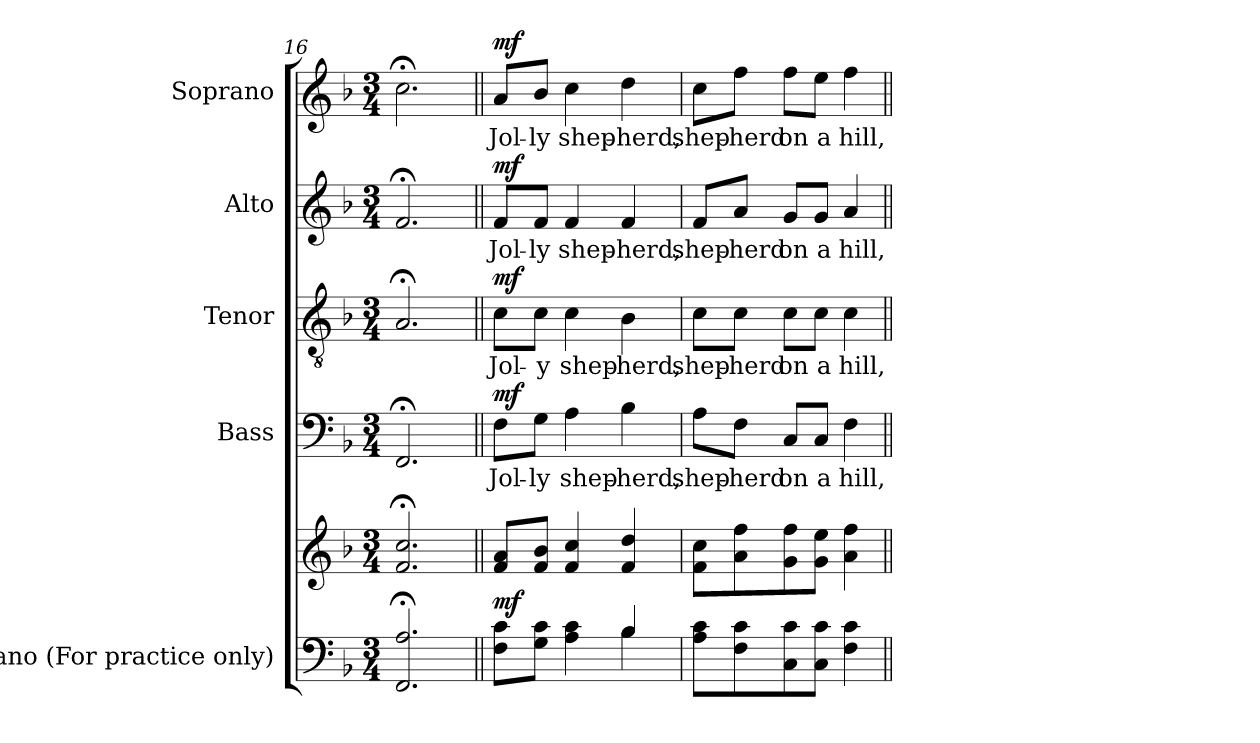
**kern	**kern	**dynam	**kern	**text	**dynam	**kern	**text	**dynam	**kern	**text	**dynam	**kern	**text	**dynam
*part5	*part5	*part5	*part4	*part4	*part4	*part3	*part3	*part3	*part2	*part2	*part2	*part1	*part1	*part1
*staff6	*staff5	*staff5/6	*staff4	*staff4	*staff4	*staff3	*staff3	*staff3	*staff2	*staff2	*staff2	*staff1	*staff1	*staff1
*I"Piano (For practice only)	*	*	*I"Bass	*	*	*I"Tenor	*	*	*I"Alto	*	*	*I"Soprano	*	*
*I'Pno.	*	*	*I'B.	*	*	*I'T.	*	*	*I'A.	*	*	*I'S.	*	*
*clefF4	*clefG2	*	*clefF4	*	*	*clefGv2	*	*	*clefG2	*	*	*clefG2	*	*
*	*	*	*	*	*	*ITrd7c12	*	*	*	*	*	*	*	*
*k[b-]	*k[b-]	*	*k[b-]	*	*	*k[b-]	*	*	*k[b-]	*	*	*k[b-]	*	*
*F:	*F:	*	*F:	*	*	*F:	*	*	*F:	*	*	*F:	*	*
*M3/4	*M3/4	*	*M3/4	*	*	*M3/4	*	*	*M3/4	*	*	*M3/4	*	*
=16	=16	=16	=16	=16	=16	=16	=16	=16	=16	=16	=16	=16	=16	=16
2.FFi/; 2.Ai;	2.fi/; 2.cci;	.	2.FF;i/	.	.	2.AA;i/	.	.	2.f;i/	.	.	2.cc;i\	.	.
!!LO:PB:g=z
=17||	=17||	=17||	=17||	=17||	=17||	=17||	=17||	=17||	=17||	=17||	=17||	=17||	=17||	=17||
*^	*	*	*	*	*	*	*	*	*	*	*	*	*	*
!	!	!	!	!	!LO:LY:b:color=#000000	!	!	!	!	!	!	!	!	!	!
!	!	!	!	!	!	!	!	!LO:LY:b:color=#000000	!	!	!	!	!	!	!
!	!	!	!	!	!	!	!	!	!	!	!LO:LY:b:color=#000000	!	!	!	!
!	!	!	!	!	!	!	!	!	!	!	!	!	!	!LO:LY:b:color=#000000	!
*	*	*^	*	*	*	*	*	*	*	*	*	*	*^	*	*
2ryy	8Fi\ 8ciL	8fi/ 8aiL	2ryy	mf	8Fi\L	Jol-	mf	8Ci\L	Jol-	mf	8fi/L	Jol-	mf	8ai/L	2ryy	Jol-	mf
!	!	!	!	!	!	!LO:LY:b:color=#000000	!	!	!	!	!	!	!	!	!	!	!
!	!	!	!	!	!	!	!	!	!LO:LY:b:color=#000000	!	!	!	!	!	!	!	!
!	!	!	!	!	!	!	!	!	!	!	!	!LO:LY:b:color=#000000	!	!	!	!	!
!	!	!	!	!	!	!	!	!	!	!	!	!	!	!	!	!LO:LY:b:color=#000000	!
.	8Gi\ 8ciJ	8fi/ 8b-iJ	.	.	8Gi\J	-ly	.	8Ci\J	-y	.	8fi/J	-ly	.	8b-i/J	.	-ly	.
!	!	!	!	!	!	!LO:LY:b:color=#000000	!	!	!	!	!	!	!	!	!	!	!
!	!	!	!	!	!	!	!	!	!LO:LY:b:color=#000000	!	!	!	!	!	!	!	!
!	!	!	!	!	!	!	!	!	!	!	!	!LO:LY:b:color=#000000	!	!	!	!	!
!	!	!	!	!	!	!	!	!	!	!	!	!	!	!	!	!LO:LY:b:color=#000000	!
.	4Ai\ 4ci	4fi/ 4cci	.	.	4Ai\	shep-	.	4Ci\	shep-	.	4fi/	shep-	.	4cci\	.	shep-	.
!	!	!	!	!	!	!LO:LY:b:color=#000000	!	!	!	!	!	!	!	!	!	!	!
!	!	!	!	!	!	!	!	!	!LO:LY:b:color=#000000	!	!	!	!	!	!	!	!
!	!	!	!	!	!	!	!	!	!	!	!	!LO:LY:b:color=#000000	!	!	!	!	!
!	!	!	!	!	!	!	!	!	!	!	!	!	!	!	!	!LO:LY:b:color=#000000	!
4B-i/	4B-i\	4fi/ 4ddi	8ryy	.	4B-i\	-herd,	.	4BB-i\	-herd,	.	4fi/	-herd,	.	4ddi\	8ryy	-herd,	.
.	.	.	64ryy	.	.	.	.	.	.	.	.	.	.	.	64ryy	.	.
*	*	*MM96	*	*	*	*	*	*	*	*	*	*	*	*MM96	*	*	*
.	.	.	16..ryy	.	.	.	.	.	.	.	.	.	.	.	16..ryy	.	.
*v	*v	*	*	*	*	*	*	*	*	*	*	*	*	*v	*v	*	*
*	*v	*v	*	*	*	*	*	*	*	*	*	*	*	*	*
=18	=18	=18	=18	=18	=18	=18	=18	=18	=18	=18	=18	=18	=18	=18
*^	*^	*	*	*	*	*	*	*	*	*	*	*^	*	*
!	!	!	!	!	!	!LO:LY:b:color=#000000	!	!	!	!	!	!	!	!	!	!	!
*v	*v	*	*	*	*	*	*	*	*	*	*	*	*	*v	*v	*	*
*	*v	*v	*	*	*	*	*	*	*	*	*	*	*	*	*
*^	*^	*	*	*	*	*	*	*	*	*	*	*^	*	*
!	!	!	!	!	!	!	!	!	!LO:LY:b:color=#000000	!	!	!	!	!	!	!	!
*v	*v	*	*	*	*	*	*	*	*	*	*	*	*	*v	*v	*	*
*	*v	*v	*	*	*	*	*	*	*	*	*	*	*	*	*
*^	*^	*	*	*	*	*	*	*	*	*	*	*^	*	*
!	!	!	!	!	!	!	!	!	!	!	!	!LO:LY:b:color=#000000	!	!	!	!	!
*v	*v	*	*	*	*	*	*	*	*	*	*	*	*	*v	*v	*	*
*	*v	*v	*	*	*	*	*	*	*	*	*	*	*	*	*
*^	*^	*	*	*	*	*	*	*	*	*	*	*^	*	*
!	!	!	!	!	!	!	!	!	!	!	!	!	!	!	!	!LO:LY:b:color=#000000	!
*v	*v	*	*	*	*	*	*	*	*	*	*	*	*	*v	*v	*	*
*	*v	*v	*	*	*	*	*	*	*	*	*	*	*	*	*
8Ai\ 8ciL	8fi\ 8cciL	.	8Ai\L	shep-	.	8Ci\L	shep-	.	8fi/L	shep-	.	8cci\L	shep-	.
!	!	!	!	!LO:LY:b:color=#000000	!	!	!	!	!	!	!	!	!	!
!	!	!	!	!	!	!	!LO:LY:b:color=#000000	!	!	!	!	!	!	!
!	!	!	!	!	!	!	!	!	!	!LO:LY:b:color=#000000	!	!	!	!
!	!	!	!	!	!	!	!	!	!	!	!	!	!LO:LY:b:color=#000000	!
8Fi\ 8ci	8ai\ 8ffi	.	8Fi\J	-herd	.	8Ci\J	-herd	.	8ai/J	-herd	.	8ffi\J	-herd	.
!	!	!	!	!LO:LY:b:color=#000000	!	!	!	!	!	!	!	!	!	!
!	!	!	!	!	!	!	!LO:LY:b:color=#000000	!	!	!	!	!	!	!
!	!	!	!	!	!	!	!	!	!	!LO:LY:b:color=#000000	!	!	!	!
!	!	!	!	!	!	!	!	!	!	!	!	!	!LO:LY:b:color=#000000	!
8Ci\ 8ci	8gi\ 8ffi	.	8Ci/L	on	.	8Ci\L	on	.	8gi/L	on	.	8ffi\L	on	.
!	!	!	!	!LO:LY:b:color=#000000	!	!	!	!	!	!	!	!	!	!
!	!	!	!	!	!	!	!LO:LY:b:color=#000000	!	!	!	!	!	!	!
!	!	!	!	!	!	!	!	!	!	!LO:LY:b:color=#000000	!	!	!	!
!	!	!	!	!	!	!	!	!	!	!	!	!	!LO:LY:b:color=#000000	!
8Ci\ 8ciJ	8gi\ 8eeiJ	.	8Ci/J	a	.	8Ci\J	a	.	8gi/J	a	.	8eei\J	a	.
!	!	!	!	!LO:LY:b:color=#000000	!	!	!	!	!	!	!	!	!	!
!	!	!	!	!	!	!	!LO:LY:b:color=#000000	!	!	!	!	!	!	!
!	!	!	!	!	!	!	!	!	!	!LO:LY:b:color=#000000	!	!	!	!
!	!	!	!	!	!	!	!	!	!	!	!	!	!LO:LY:b:color=#000000	!
4Fi\ 4ci	4ai\ 4ffi	.	4Fi\	hill,	.	4Ci\	hill,	.	4ai/	hill,	.	4ffi\	hill,	.
=||	=||	=||	=||	=||	=||	=||	=||	=||	=||	=||	=||	=||	=||	=||
*-	*-	*-	*-	*-	*-	*-	*-	*-	*-	*-	*-	*-	*-	*-
